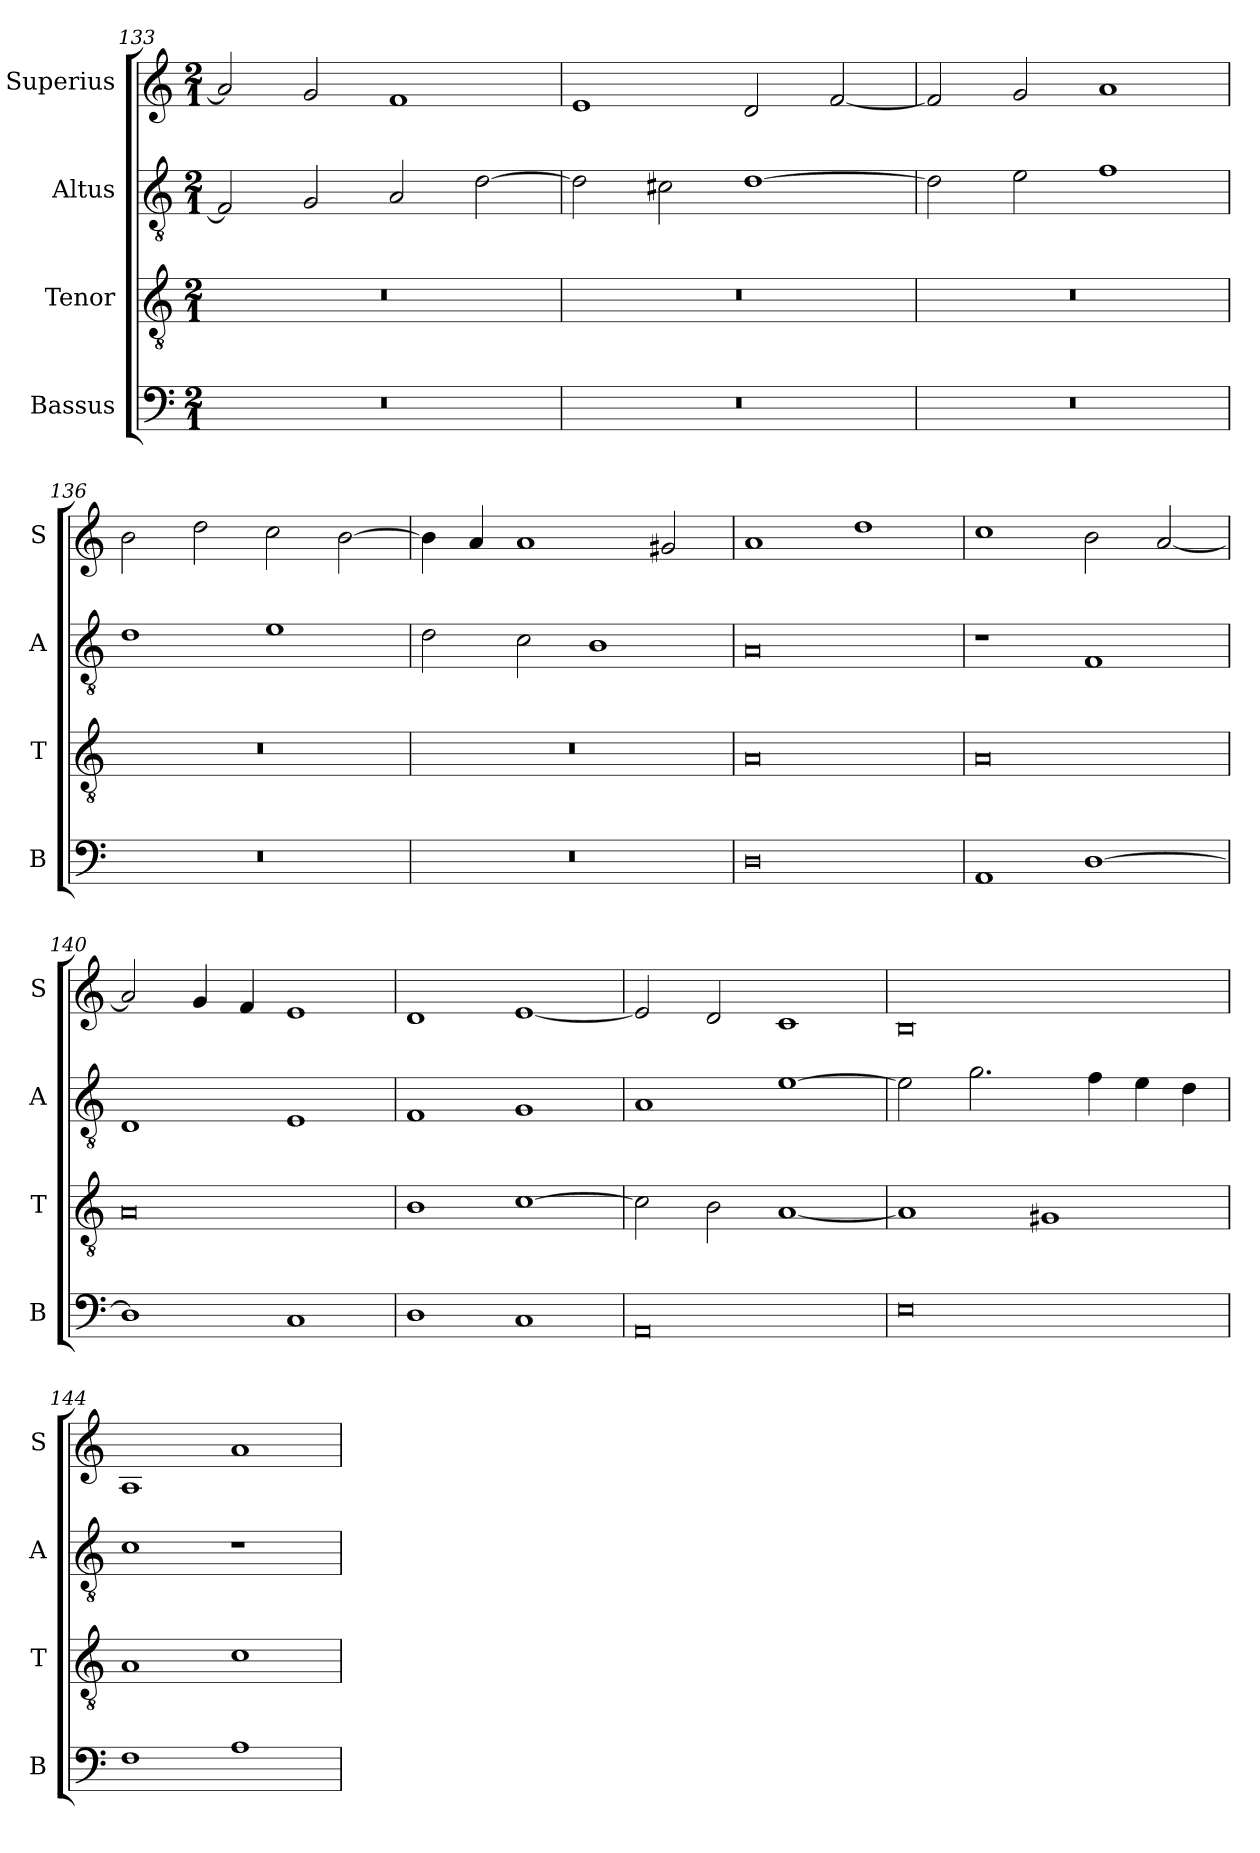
**kern	**kern	**kern	**kern
*part4	*part3	*part2	*part1
*staff4	*staff3	*staff2	*staff1
*I"Bassus	*I"Tenor	*I"Altus	*I"Superius
*I'B	*I'T	*I'A	*I'S
*clefF4	*clefGv2	*clefGv2	*clefG2
*k[]	*k[]	*k[]	*k[]
*M2/1	*M2/1	*M2/1	*M2/1
=133	=133	=133	=133
0r	0r	2F/]	2a/]
.	.	2G/	2g/
.	.	2A/	1f
.	.	[2d\	.
=134	=134	=134	=134
0r	0r	2d\]	1e
.	.	2c#X\	.
.	.	[1d	2d/
.	.	.	[2f/
=135	=135	=135	=135
0r	0r	2d\]	2f/]
.	.	2e\	2g/
.	.	1f	1a
=136	=136	=136	=136
0r	0r	1d	2b\
.	.	.	2dd\
.	.	1e	2cc\
.	.	.	[2b\
=137	=137	=137	=137
0r	0r	2d\	4b\]
.	.	.	4a/
.	.	2c\	1a
.	.	1B	.
.	.	.	2g#X/
=138	=138	=138	=138
0D	0A	0A	1a
.	.	.	1dd
=139	=139	=139	=139
1AA	0A	1r	1cc
[1D	.	1F	2b\
.	.	.	[2a/
=140	=140	=140	=140
1D]	0A	1D	2a/]
.	.	.	4g/
.	.	.	4f/
1C	.	1E	1e
=141	=141	=141	=141
1D	1B	1F	1d
1C	[1c	1G	[1e
=142	=142	=142	=142
0AA	2c\]	1A	2e/]
.	2B\	.	2d/
.	[1A	[1e	1c
=143	=143	=143	=143
0E	1A]	2e\]	0B
.	.	2.g\	.
.	1G#X	.	.
.	.	4f\	.
.	.	4e\	.
.	.	4d\	.
=144	=144	=144	=144
1F	1A	1c	1A
1A	1c	1r	1a
=	=	=	=
*-	*-	*-	*-
